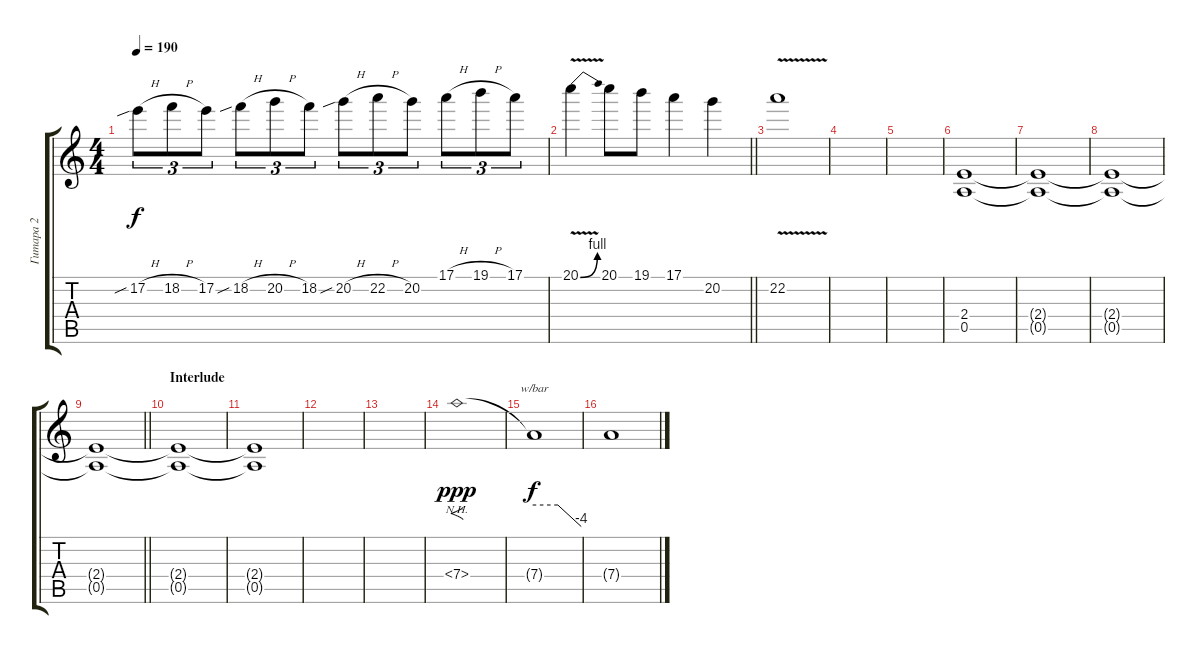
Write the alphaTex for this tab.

\track ("Гитара 2" "Гитара 2") {instrument distortionguitar}
\staff {score tabs}
\tuning (E4 B3 G3 D3 A2 E2) {hide}
\ts (4 4)
\tempo 190
\clef g2
\ks aminor
17.2{sib h}.8{tu (3 2) dy f} 18.2{h}.8{tu (3 2)} 17.2.8{tu (3 2)} 18.2{sib h}.8{tu (3 2)} 20.2{h}.8{tu (3 2)} 18.2.8{tu (3 2)} 20.2{sib h}.8{tu (3 2)} 22.2{h}.8{tu (3 2)} 20.2.8{tu (3 2)} 17.1{h}.8{tu (3 2)} 19.1{h}.8{tu (3 2)} 17.1.8{tu (3 2)} |
\barLineRight lightlight
20.1{be (bend 0 0 60 4) v}.4 20.1.8 19.1.8 17.1.4 20.2.4 |
22.2{v}.1{volume 0} |
|
|
(2.4 0.5).1 |
(2.4{t} 0.5{t}).1 |
(2.4{t} 0.5{t}).1{volume 0} |
\barLineRight lightlight
(2.4{t} 0.5{t}).1 |
\section ("" "Interlude")
(2.4{t} 0.5{t}).1 |
(2.4{t} 0.5{t}).1 |
|
|
7.4{nh}.1{f dy ppp volume 8} |
7.4{t}.1{tbe (custom default 0 0 30 0 60 -16) dy f} |
7.4{t}.1
